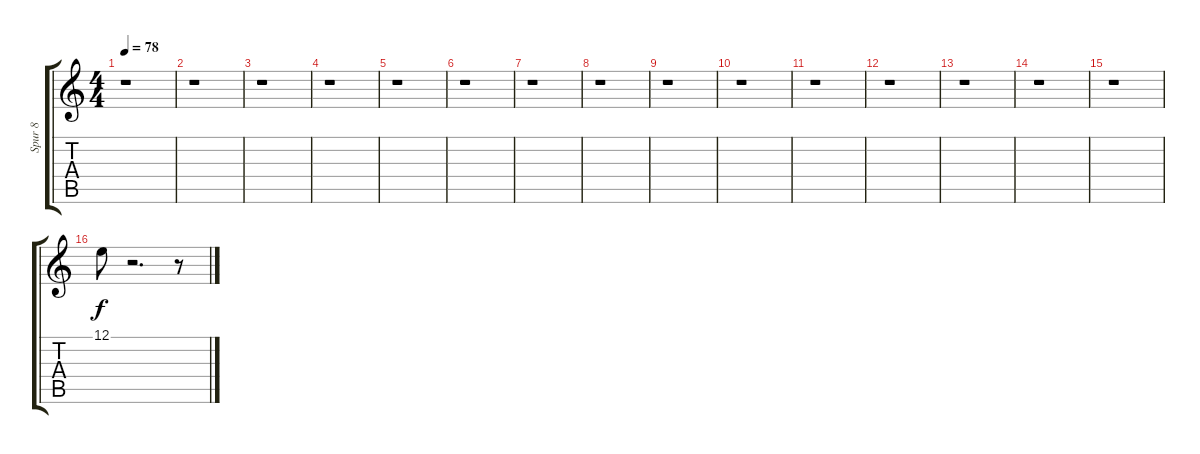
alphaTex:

\track ("Spur 8" "Spur 8") {instrument orchestrahit}
\staff {score tabs}
\tuning (E4 B3 G3 D3 A2 E2) {hide}
\ts (4 4)
\tempo 78
\clef g2
\ks c
r.1{dy f} |
r.1 |
r.1 |
r.1 |
r.1 |
r.1 |
r.1 |
r.1 |
r.1 |
r.1 |
r.1 |
r.1 |
r.1 |
r.1 |
r.1 |
12.1.8 r.2{d} r.8
